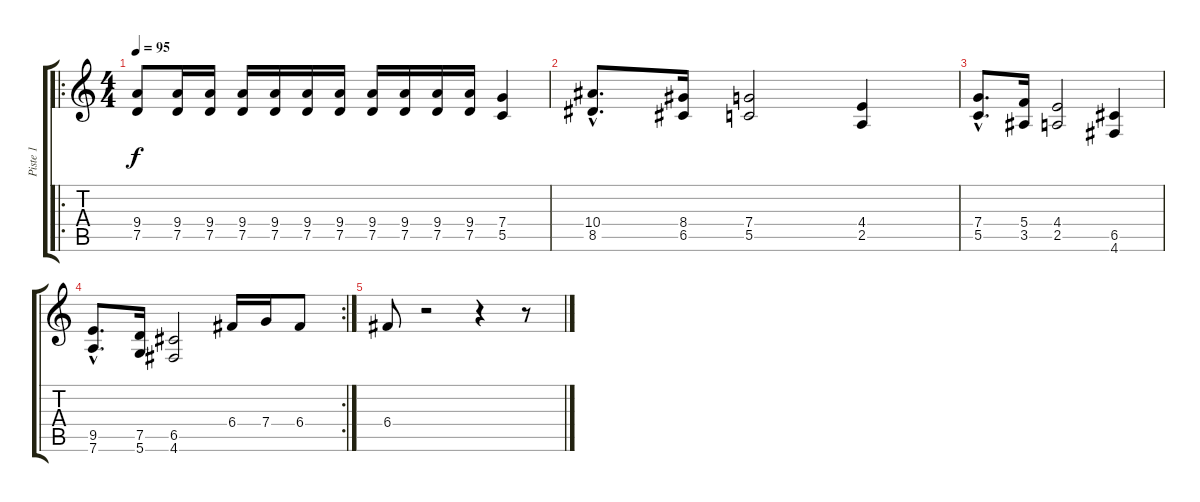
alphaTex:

\track ("Piste 1" "Piste 1") {instrument distortionguitar}
\staff {score tabs}
\tuning (D4 A3 F3 C3 G2 D2) {hide}
\ro
\ts (4 4)
\tempo 95
\clef g2
\ks c
(9.4 7.5).8{dy f} (9.4 7.5).16 (9.4 7.5).16 (9.4 7.5).16 (9.4 7.5).16 (9.4 7.5).16 (9.4 7.5).16 (9.4 7.5).16 (9.4 7.5).16 (9.4 7.5).16 (9.4 7.5).16 (7.4 5.5).4 |
(10.4{hac} 8.5{hac}).8{d} (8.4 6.5).16 (7.4 5.5).2 (4.4 2.5).4 |
(7.4{hac} 5.5{hac}).8{d} (5.4 3.5).16 (4.4 2.5).2 (6.5 4.6).4 |
\rc 2
(9.5{hac} 7.6{hac}).8{d} (7.5 5.6).16 (6.5 4.6).2 6.4.16 7.4.16 6.4.8 |
6.4.8 r.2 r.4 r.8
